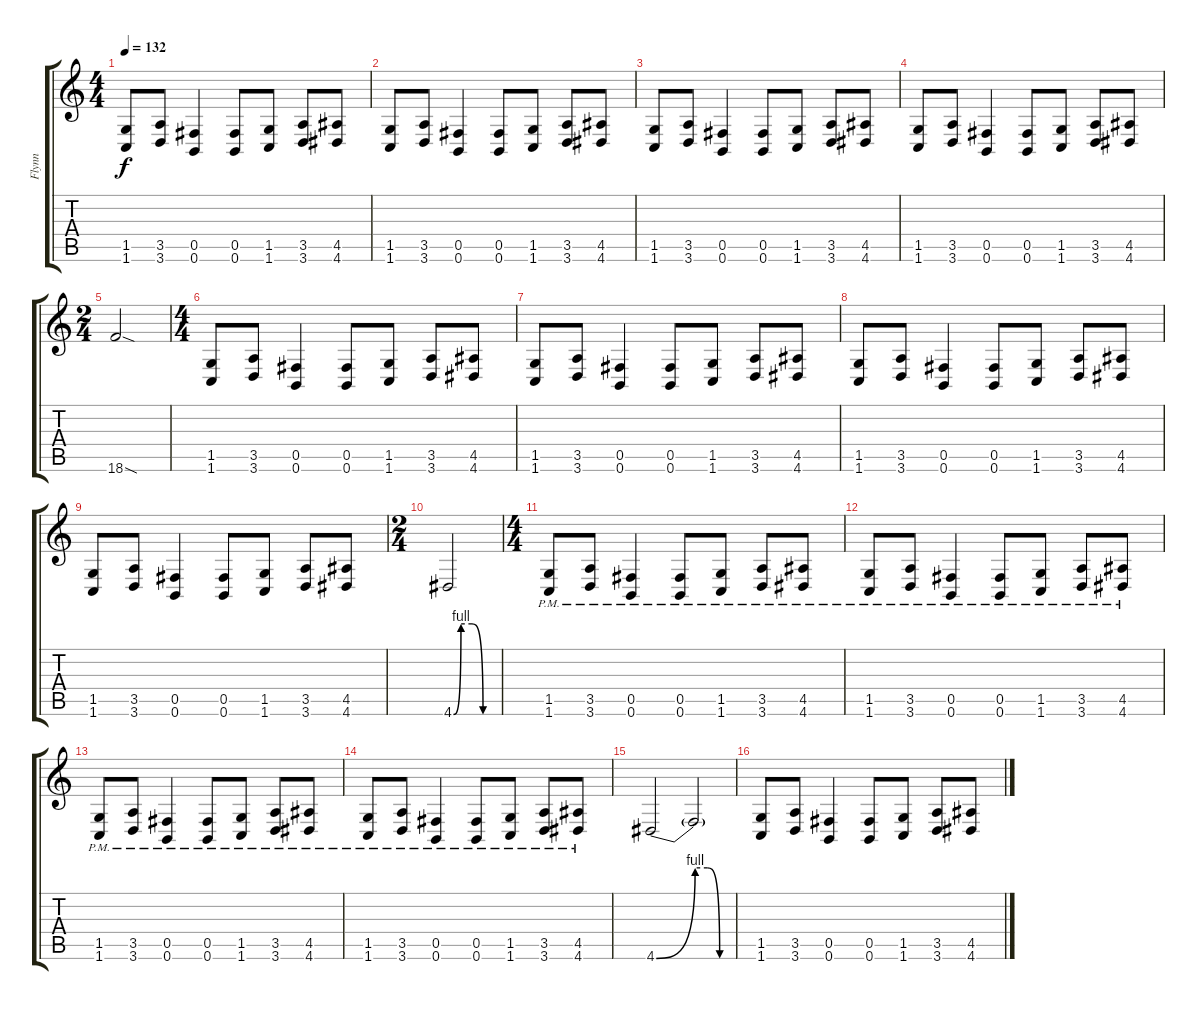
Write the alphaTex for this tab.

\track ("Flynn" "Flynn") {instrument distortionguitar}
\staff {score tabs}
\tuning (Db4 Ab3 E3 B2 Gb2 B1) {hide}
\ts (4 4)
\tempo 132
\clef g2
\ks c
(1.5 1.6).8{dy f} (3.5 3.6).8 (0.5 0.6).4 (0.5 0.6).8 (1.5 1.6).8 (3.5 3.6).8 (4.5 4.6).8 |
(1.5 1.6).8 (3.5 3.6).8 (0.5 0.6).4 (0.5 0.6).8 (1.5 1.6).8 (3.5 3.6).8 (4.5 4.6).8 |
(1.5 1.6).8 (3.5 3.6).8 (0.5 0.6).4 (0.5 0.6).8 (1.5 1.6).8 (3.5 3.6).8 (4.5 4.6).8 |
(1.5 1.6).8 (3.5 3.6).8 (0.5 0.6).4 (0.5 0.6).8 (1.5 1.6).8 (3.5 3.6).8 (4.5 4.6).8 |
\ts (2 4)
18.6{sod}.2 |
\ts (4 4)
(1.5 1.6).8 (3.5 3.6).8 (0.5 0.6).4 (0.5 0.6).8 (1.5 1.6).8 (3.5 3.6).8 (4.5 4.6).8 |
(1.5 1.6).8 (3.5 3.6).8 (0.5 0.6).4 (0.5 0.6).8 (1.5 1.6).8 (3.5 3.6).8 (4.5 4.6).8 |
(1.5 1.6).8 (3.5 3.6).8 (0.5 0.6).4 (0.5 0.6).8 (1.5 1.6).8 (3.5 3.6).8 (4.5 4.6).8 |
(1.5 1.6).8 (3.5 3.6).8 (0.5 0.6).4 (0.5 0.6).8 (1.5 1.6).8 (3.5 3.6).8 (4.5 4.6).8 |
\ts (2 4)
4.6{be (custom 0 0 10 4 25 4 40 0 60 0)}.2 |
\ts (4 4)
(1.5{pm} 1.6{pm}).8 (3.5{pm} 3.6{pm}).8 (0.5{pm} 0.6{pm}).4 (0.5{pm} 0.6{pm}).8 (1.5{pm} 1.6{pm}).8 (3.5{pm} 3.6{pm}).8 (4.5{pm} 4.6{pm}).8 |
(1.5{pm} 1.6{pm}).8 (3.5{pm} 3.6{pm}).8 (0.5{pm} 0.6{pm}).4 (0.5{pm} 0.6{pm}).8 (1.5{pm} 1.6{pm}).8 (3.5{pm} 3.6{pm}).8 (4.5{pm} 4.6{pm}).8 |
(1.5{pm} 1.6{pm}).8 (3.5{pm} 3.6{pm}).8 (0.5{pm} 0.6{pm}).4 (0.5{pm} 0.6{pm}).8 (1.5{pm} 1.6{pm}).8 (3.5{pm} 3.6{pm}).8 (4.5{pm} 4.6{pm}).8 |
(1.5{pm} 1.6{pm}).8 (3.5{pm} 3.6{pm}).8 (0.5{pm} 0.6{pm}).4 (0.5{pm} 0.6{pm}).8 (1.5{pm} 1.6{pm}).8 (3.5{pm} 3.6{pm}).8 (4.5{pm} 4.6{pm}).8 |
4.6{be (bend 0 0 60 4)}.2 4.6{be (custom 0 4 20 4 40 0 60 0) t}.2 |
(1.5 1.6).8 (3.5 3.6).8 (0.5 0.6).4 (0.5 0.6).8 (1.5 1.6).8 (3.5 3.6).8 (4.5 4.6).8
